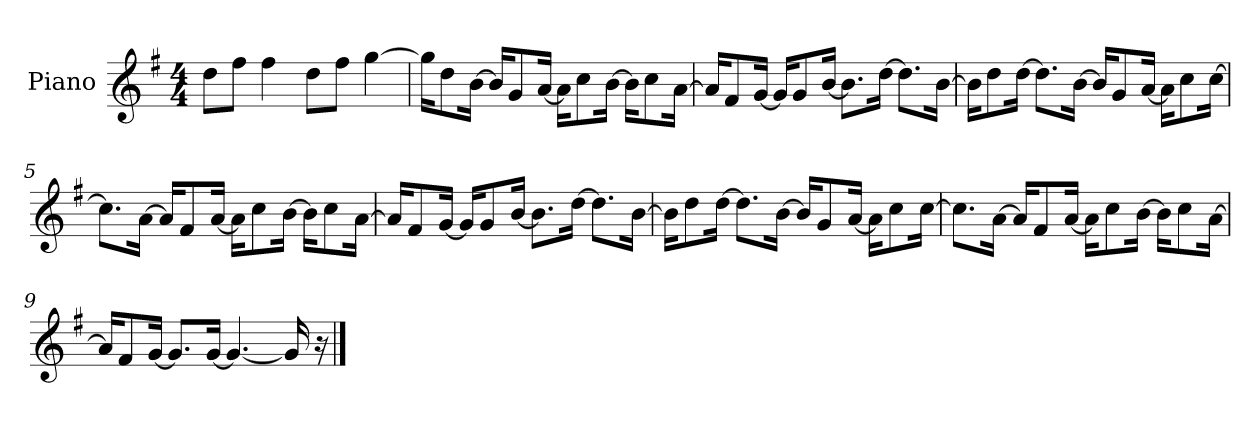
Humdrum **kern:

**kern
*part1
*staff1
*I"Piano
*I'P-no
*clefG2
*k[f#]
*M4/4
*MM90
=1
8dd\L
8ff#\J
4ff#\
8dd\L
8ff#\J
[4gg\
=2
16gg\KL]
8dd\
[16b\Jk
16b/KL]
8g/
[16a/Jk
16a\KL]
8cc\
[16b\Jk
16b\KL]
8cc\
[16a\Jk
=3
16a/KL]
8f#/
[16g/Jk
16g/KL]
8g/
[16b/Jk
8.b\L]
[16dd\Jk
8.dd\L]
[16b\Jk
!!LO:LB:g=z
=4
16b\KL]
8dd\
[16dd\Jk
8.dd\L]
[16b\Jk
16b/KL]
8g/
[16a/Jk
16a\KL]
8cc\
[16cc\Jk
=5
8.cc\L]
[16a\Jk
16a/KL]
8f#/
[16a/Jk
16a\KL]
8cc\
[16b\Jk
16b\KL]
8cc\
[16a\Jk
=6
16a/KL]
8f#/
[16g/Jk
16g/KL]
8g/
[16b/Jk
8.b\L]
[16dd\Jk
8.dd\L]
[16b\Jk
!!LO:LB:g=z
=7
16b\KL]
8dd\
[16dd\Jk
8.dd\L]
[16b\Jk
16b/KL]
8g/
[16a/Jk
16a\KL]
8cc\
[16cc\Jk
=8
8.cc\L]
[16a\Jk
16a/KL]
8f#/
[16a/Jk
16a\KL]
8cc\
[16b\Jk
16b\KL]
8cc\
[16a\Jk
=9
16a/KL]
8f#/
[16g/Jk
8.g/L]
[16g/Jk
4.g/_
16g/]
16r
==
*-
